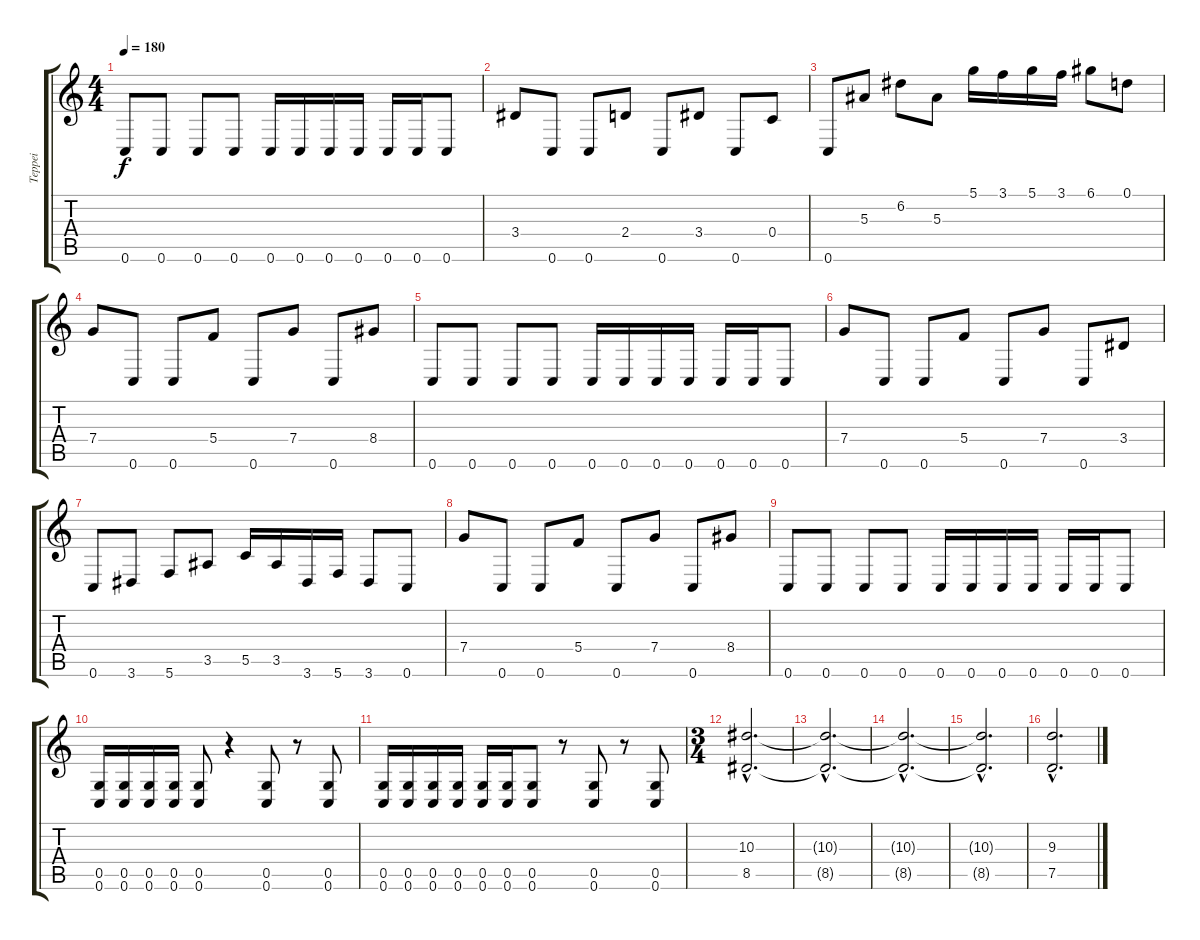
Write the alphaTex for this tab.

\track ("Teppei" "Teppei") {instrument distortionguitar}
\staff {score tabs}
\tuning (D4 A3 F3 C3 G2 C2) {hide}
\ts (4 4)
\tempo 180
\clef g2
\ks c
0.6.8{dy f} 0.6.8 0.6.8 0.6.8 0.6.16 0.6.16 0.6.16 0.6.16 0.6.16 0.6.16 0.6.8 |
3.4.8 0.6.8 0.6.8 2.4.8 0.6.8 3.4.8 0.6.8 0.4.8 |
0.6.8 5.3.8 6.2.8 5.3.8 5.1.16 3.1.16 5.1.16 3.1.16 6.1.8 0.1.8 |
7.4.8 0.6.8 0.6.8 5.4.8 0.6.8 7.4.8 0.6.8 8.4.8 |
0.6.8 0.6.8 0.6.8 0.6.8 0.6.16 0.6.16 0.6.16 0.6.16 0.6.16 0.6.16 0.6.8 |
7.4.8 0.6.8 0.6.8 5.4.8 0.6.8 7.4.8 0.6.8 3.4.8 |
0.6.8 3.6.8 5.6.8 3.5.8 5.5.16 3.5.16 3.6.16 5.6.16 3.6.8 0.6.8 |
7.4.8 0.6.8 0.6.8 5.4.8 0.6.8 7.4.8 0.6.8 8.4.8 |
0.6.8 0.6.8 0.6.8 0.6.8 0.6.16 0.6.16 0.6.16 0.6.16 0.6.16 0.6.16 0.6.8 |
(0.5 0.6).16 (0.5 0.6).16 (0.5 0.6).16 (0.5 0.6).16 (0.5 0.6).8 r.4 (0.5 0.6).8 r.8 (0.5 0.6).8 |
(0.5 0.6).16 (0.5 0.6).16 (0.5 0.6).16 (0.5 0.6).16 (0.5 0.6).16 (0.5 0.6).16 (0.5 0.6).8 r.8 (0.5 0.6).8 r.8 (0.5 0.6).8 |
\ts (3 4)
(10.3{hac} 8.5{hac}).2{d} |
(10.3{hac t} 8.5{hac t}).2{d} |
(10.3{hac t} 8.5{hac t}).2{d} |
(10.3{hac t} 8.5{hac t}).2{d} |
(9.3{hac} 7.5{hac}).2{d}
